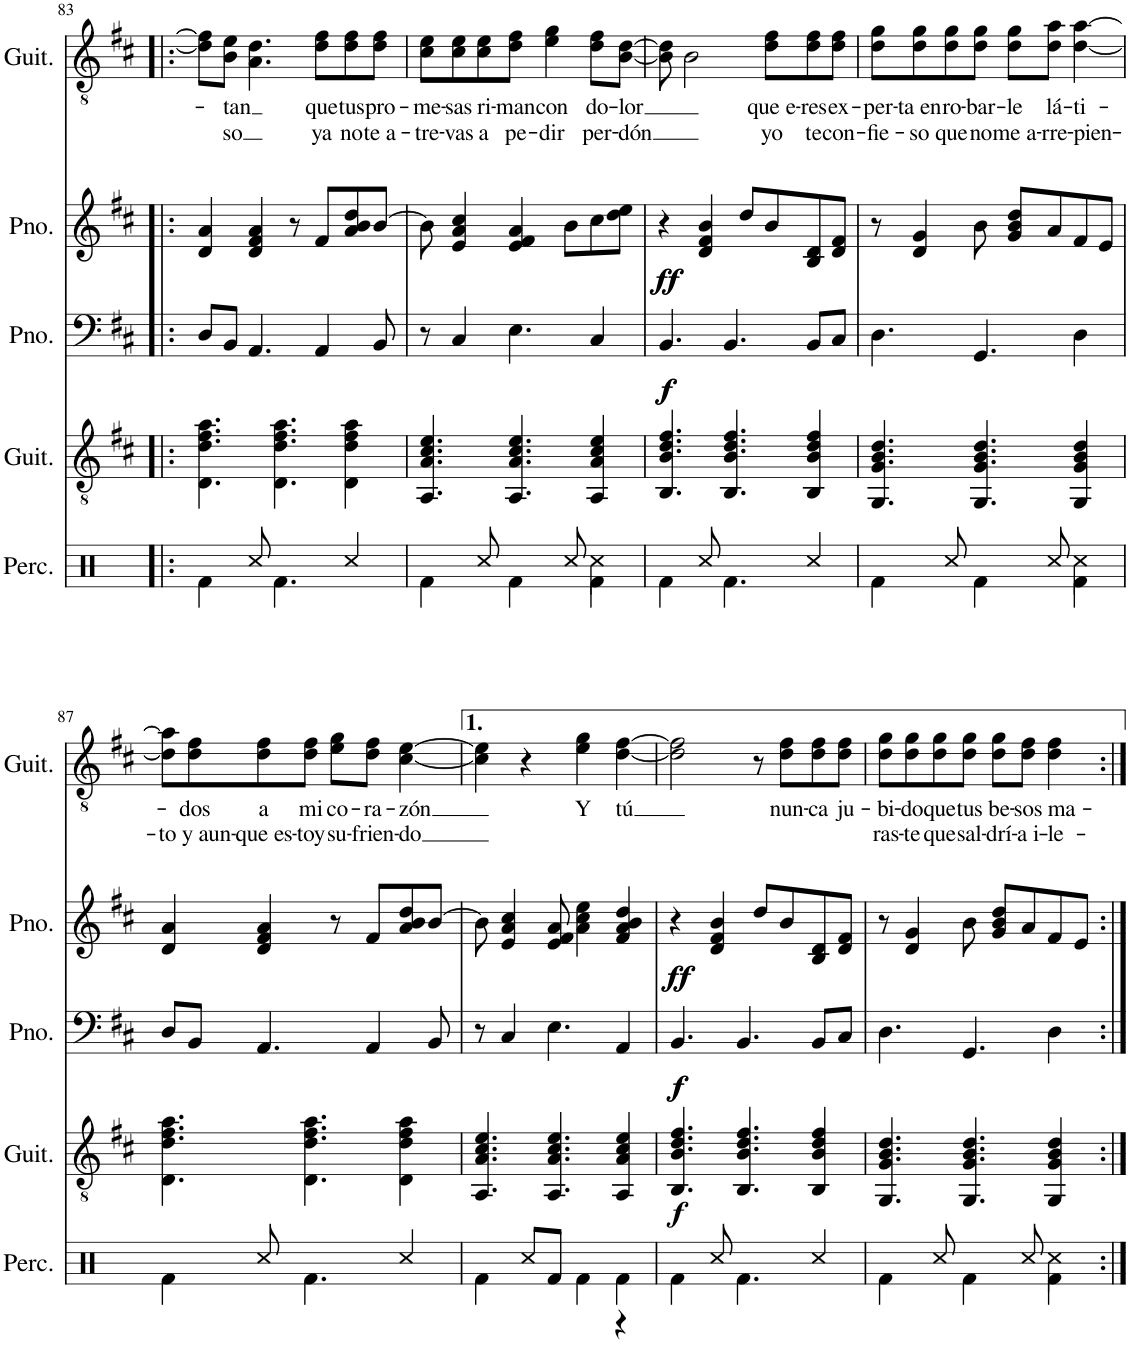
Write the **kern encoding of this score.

**kern	**kern	**dynam	**kern	**dynam	**kern	**dynam	**kern	**text	**text
*part5	*part4	*part4	*part3	*part3	*part2	*part2	*part1	*part1	*part1
*staff5	*staff4	*staff4	*staff3	*staff3	*staff2	*staff2	*staff1	*staff1	*staff1
*I"Set de percusión	*I"Guitarra acústica	*	*I"Piano	*	*I"Piano	*	*I"Guitarra clásica	*	*
*I'Perc.	*I'Guit.	*	*I'Pno.	*	*I'Pno.	*	*I'Guit.	*	*
!!LO:PB:g=z
*clefX	*clefGv2	*	*clefF4	*	*clefG2	*	*clefGv2	*	*
*k[]	*k[f#c#]	*	*k[f#c#]	*	*k[f#c#]	*	*k[f#c#]	*	*
*M4/4	*M4/4	*	*M4/4	*	*M4/4	*	*M4/4	*	*
=83!|:	=83!|:	=83!|:	=83!|:	=83!|:	=83!|:	=83!|:	=83!|:	=83!|:	=83!|:
4Rf\	4.D\ 4.d\ 4.f#\ 4.a\	.	8D/L	.	4d/ 4a/	.	8d\] 8f#\]L	.	.
!	!	!	!	!	!	!	!	!LO:LY:b	!LO:LY:b
.	.	.	8BB/J	.	.	.	8B\ 8e\J	-tan	-so
8Rcc/	.	.	4.AA/	.	4d/ 4f#/ 4a/	.	4.A\ 4.d\	.	.
4.Rf\	4.D\ 4.d\ 4.f#\ 4.a\	.	.	.	.	.	.	.	.
.	.	.	.	.	8r	.	.	.	.
!	!	!	!	!	!	!	!	!LO:LY:b	!LO:LY:b
.	.	.	4AA/	.	8f#/L	.	8d\ 8f#\L	que	ya
!	!	!	!	!	!	!	!	!LO:LY:b	!LO:LY:b
4Rcc/	4D\ 4d\ 4f#\ 4a\	.	.	.	8a/ 8b/ 8dd/	.	8d\ 8f#\	tus	no
!	!	!	!	!	!	!	!	!LO:LY:b	!LO:LY:b
.	.	.	8BB/	.	[8b/J	.	8d\ 8f#\J	pro-	te a-
=84	=84	=84	=84	=84	=84	=84	=84	=84	=84
*^	*	*	*	*	*	*	*	*	*
!	!	!	!	!	!	!	!	!	!LO:LY:b	!LO:LY:b
4Rf\	2.ryy	4.AA/ 4.A/ 4.c#/ 4.e/	.	8r	.	8b\]	.	8c#\ 8e\L	-me-	-tre-
!	!	!	!	!	!	!	!	!	!LO:LY:b	!LO:LY:b
.	.	.	.	4C#/	.	4e/ 4a/ 4cc#/	.	8c#\ 8e\	sas	-vas
!	!	!	!	!	!	!	!	!	!LO:LY:b	!LO:LY:b
8Rcc/	.	.	.	.	.	.	.	8c#\ 8e\	ri-	a
!	!	!	!	!	!	!	!	!	!LO:LY:b	!LO:LY:b
4Rf\	.	4.AA/ 4.A/ 4.c#/ 4.e/	.	4.E\	.	4e/ 4f#/ 4a/	.	8d\ 8f#\J	-man	pe-
!	!	!	!	!	!	!	!	!	!LO:LY:b	!LO:LY:b
.	.	.	.	.	.	.	.	4e\ 4g\	con	-dir
8Rcc/	.	.	.	.	.	8b\L	.	.	.	.
!	!	!	!	!	!	!	!	!	!LO:LY:b	!LO:LY:b
4Rf\	4Rcc\	4AA/ 4A/ 4c#/ 4e/	.	4C#/	.	8cc#\	.	8d\ 8f#\L	do-	per-
!	!	!	!	!	!	!	!	!	!LO:LY:b	!LO:LY:b
.	.	.	.	.	.	8dd\ 8ee\J	.	[8B\ [8d\J	-lor	-dón
*v	*v	*	*	*	*	*	*	*	*	*
=85	=85	=85	=85	=85	=85	=85	=85	=85	=85
!	!	!	!	!LO:DY:b	!	!	!	!	!
!	!	!	!	!LO:DY:n=1:b	!	!LO:DY:b	!	!	!
!	!	!	!	!	!	!LO:DY:n=1:b	!	!	!
4Rf\	4.BB/ 4.B/ 4.d/ 4.f#/	.	4.BB/	f f	4r	ff ff	8B\] 8d\]	.	.
.	.	.	.	.	.	.	2B\	.	.
8Rcc/	.	.	.	.	4d/ 4f#/ 4b/	.	.	.	.
4.Rf\	4.BB/ 4.B/ 4.d/ 4.f#/	.	4.BB/	.	.	.	.	.	.
.	.	.	.	.	8dd/L	.	.	.	.
!	!	!	!	!	!	!	!	!LO:LY:b	!LO:LY:b
.	.	.	.	.	8b/	.	8d\ 8f#\L	que e-	yo
!	!	!	!	!	!	!	!	!LO:LY:b	!LO:LY:b
4Rcc/	4BB/ 4B/ 4d/ 4f#/	.	8BB/L	.	8B/ 8d/	.	8d\ 8f#\	res	te
!	!	!	!	!	!	!	!	!LO:LY:b	!LO:LY:b
.	.	.	8C#/J	.	8d/ 8f#/J	.	8d\ 8f#\J	ex-	con-
=86	=86	=86	=86	=86	=86	=86	=86	=86	=86
*^	*	*	*	*	*	*	*	*	*
!	!	!	!	!	!	!	!	!	!LO:LY:b	!LO:LY:b
4Rf\	2.ryy	4.GG/ 4.G/ 4.B/ 4.d/	.	4.D\	.	8r	.	8d\ 8g\L	-per-	-fie-
!	!	!	!	!	!	!	!	!	!LO:LY:b	!LO:LY:b
.	.	.	.	.	.	4d/ 4g/	.	8d\ 8g\	-ta en	-so
!	!	!	!	!	!	!	!	!	!LO:LY:b	!LO:LY:b
8Rcc/	.	.	.	.	.	.	.	8d\ 8g\	ro-	que
!	!	!	!	!	!	!	!	!	!LO:LY:b	!LO:LY:b
4Rf\	.	4.GG/ 4.G/ 4.B/ 4.d/	.	4.GG/	.	8b\	.	8d\ 8g\J	-bar-	no
!	!	!	!	!	!	!	!	!	!LO:LY:b	!LO:LY:b
.	.	.	.	.	.	8g/ 8b/ 8dd/L	.	8d\ 8g\L	-le	me a-
!	!	!	!	!	!	!	!	!	!LO:LY:b	!LO:LY:b
8Rcc/	.	.	.	.	.	8a/	.	8d\ 8a\J	lá-	-rre-
!	!	!	!	!	!	!	!	!	!LO:LY:b	!LO:LY:b
4Rf\	4Rcc\	4GG/ 4G/ 4B/ 4d/	.	4D\	.	8f#/	.	[4d\ [4a\	-ti-	-pien-
.	.	.	.	.	.	8e/J	.	.	.	.
*v	*v	*	*	*	*	*	*	*	*	*
!!LO:LB:g=z
=87	=87	=87	=87	=87	=87	=87	=87	=87	=87
4Rf\	4.D\ 4.d\ 4.f#\ 4.a\	.	8D/L	.	4d/ 4a/	.	8d\] 8a\]L	.	.
!	!	!	!	!	!	!	!	!LO:LY:b	!LO:LY:b
.	.	.	8BB/J	.	.	.	8d\ 8f#\	-dos	-to y aun-
!	!	!	!	!	!	!	!	!LO:LY:b	!LO:LY:b
8Rcc/	.	.	4.AA/	.	4d/ 4f#/ 4a/	.	8d\ 8f#\	a	-que es-
!	!	!	!	!	!	!	!	!LO:LY:b	!LO:LY:b
4.Rf\	4.D\ 4.d\ 4.f#\ 4.a\	.	.	.	.	.	8d\ 8f#\J	mi	-toy
!	!	!	!	!	!	!	!	!LO:LY:b	!LO:LY:b
.	.	.	.	.	8r	.	8e\ 8g\L	co-	su-
!	!	!	!	!	!	!	!	!LO:LY:b	!LO:LY:b
.	.	.	4AA/	.	8f#/L	.	8d\ 8f#\J	-ra-	-frien-
!	!	!	!	!	!	!	!	!LO:LY:b	!LO:LY:b
4Rcc/	4D\ 4d\ 4f#\ 4a\	.	.	.	8a/ 8b/ 8dd/	.	[4c#\ [4e\	-zón	-do
.	.	.	8BB/	.	[8b/J	.	.	.	.
=88	=88	=88	=88	=88	=88	=88	=88	=88	=88
*^	*	*	*	*	*	*	*	*	*
4Rf\	2.ryy	4.AA/ 4.A/ 4.c#/ 4.e/	.	8r	.	8b\]	.	4c#\] 4e\]	.	.
.	.	.	.	4C#/	.	4e/ 4a/ 4cc#/	.	.	.	.
8Rcc/L	.	.	.	.	.	.	.	4r	.	.
8Rf/J	.	4.AA/ 4.A/ 4.c#/ 4.e/	.	4.E\	.	8e/ 8f#/ 8a/	.	.	.	.
!	!	!	!	!	!	!	!	!	!LO:LY:b	!
4Rf\	.	.	.	.	.	4a\ 4cc#\ 4ee\	.	4e\ 4g\	Y	.
!	!	!	!	!	!	!	!	!	!LO:LY:b	!
4Rf\	4r	4AA/ 4A/ 4c#/ 4e/	.	4AA/	.	4f#/ 4a/ 4b/ 4dd/	.	[4d\ [4f#\	tú	.
=89	=89	=89	=89	=89	=89	=89	=89	=89	=89	=89
!	!	!	!LO:DY:b	!	!LO:DY:b	!	!	!	!	!
!	!	!	!	!	!LO:DY:n=1:b	!	!LO:DY:b	!	!	!
!	!	!	!	!	!	!	!LO:DY:n=1:b	!	!	!
*v	*v	*	*	*	*	*	*	*	*	*
4Rf\	4.BB/ 4.B/ 4.d/ 4.f#/	f	4.BB/	f f	4r	ff ff	2d\] 2f#\]	.	.
8Rcc/	.	.	.	.	4d/ 4f#/ 4b/	.	.	.	.
4.Rf\	4.BB/ 4.B/ 4.d/ 4.f#/	.	4.BB/	.	.	.	.	.	.
.	.	.	.	.	8dd/L	.	8r	.	.
!	!	!	!	!	!	!	!	!LO:LY:b	!
.	.	.	.	.	8b/	.	8d\ 8f#\L	nun-	.
!	!	!	!	!	!	!	!	!LO:LY:b	!
4Rcc/	4BB/ 4B/ 4d/ 4f#/	.	8BB/L	.	8B/ 8d/	.	8d\ 8f#\	-ca	.
!	!	!	!	!	!	!	!	!LO:LY:b	!
.	.	.	8C#/J	.	8d/ 8f#/J	.	8d\ 8f#\J	ju-	.
=90	=90	=90	=90	=90	=90	=90	=90	=90	=90
*^	*	*	*	*	*	*	*	*	*
!	!	!	!	!	!	!	!	!	!LO:LY:b	!LO:LY:b
4Rf\	2.ryy	4.GG/ 4.G/ 4.B/ 4.d/	.	4.D\	.	8r	.	8d\ 8g\L	-bi-	-ras-
!	!	!	!	!	!	!	!	!	!LO:LY:b	!LO:LY:b
.	.	.	.	.	.	4d/ 4g/	.	8d\ 8g\	-do	-te
!	!	!	!	!	!	!	!	!	!LO:LY:b	!LO:LY:b
8Rcc/	.	.	.	.	.	.	.	8d\ 8g\	que	que
!	!	!	!	!	!	!	!	!	!LO:LY:b	!LO:LY:b
4Rf\	.	4.GG/ 4.G/ 4.B/ 4.d/	.	4.GG/	.	8b\	.	8d\ 8g\J	tus	sal-
!	!	!	!	!	!	!	!	!	!LO:LY:b	!LO:LY:b
.	.	.	.	.	.	8g/ 8b/ 8dd/L	.	8d\ 8g\L	be-	-drí-
!	!	!	!	!	!	!	!	!	!LO:LY:b	!LO:LY:b
8Rcc/	.	.	.	.	.	8a/	.	8d\ 8f#\J	-sos	-a i-
!	!	!	!	!	!	!	!	!	!LO:LY:b	!LO:LY:b
4Rf\	4Rcc\	4GG/ 4G/ 4B/ 4d/	.	4D\	.	8f#/	.	4d\ 4f#\	ma-	-le-
.	.	.	.	.	.	8e/J	.	.	.	.
*v	*v	*	*	*	*	*	*	*	*	*
=:|!	=:|!	=:|!	=:|!	=:|!	=:|!	=:|!	=:|!	=:|!	=:|!
*-	*-	*-	*-	*-	*-	*-	*-	*-	*-
